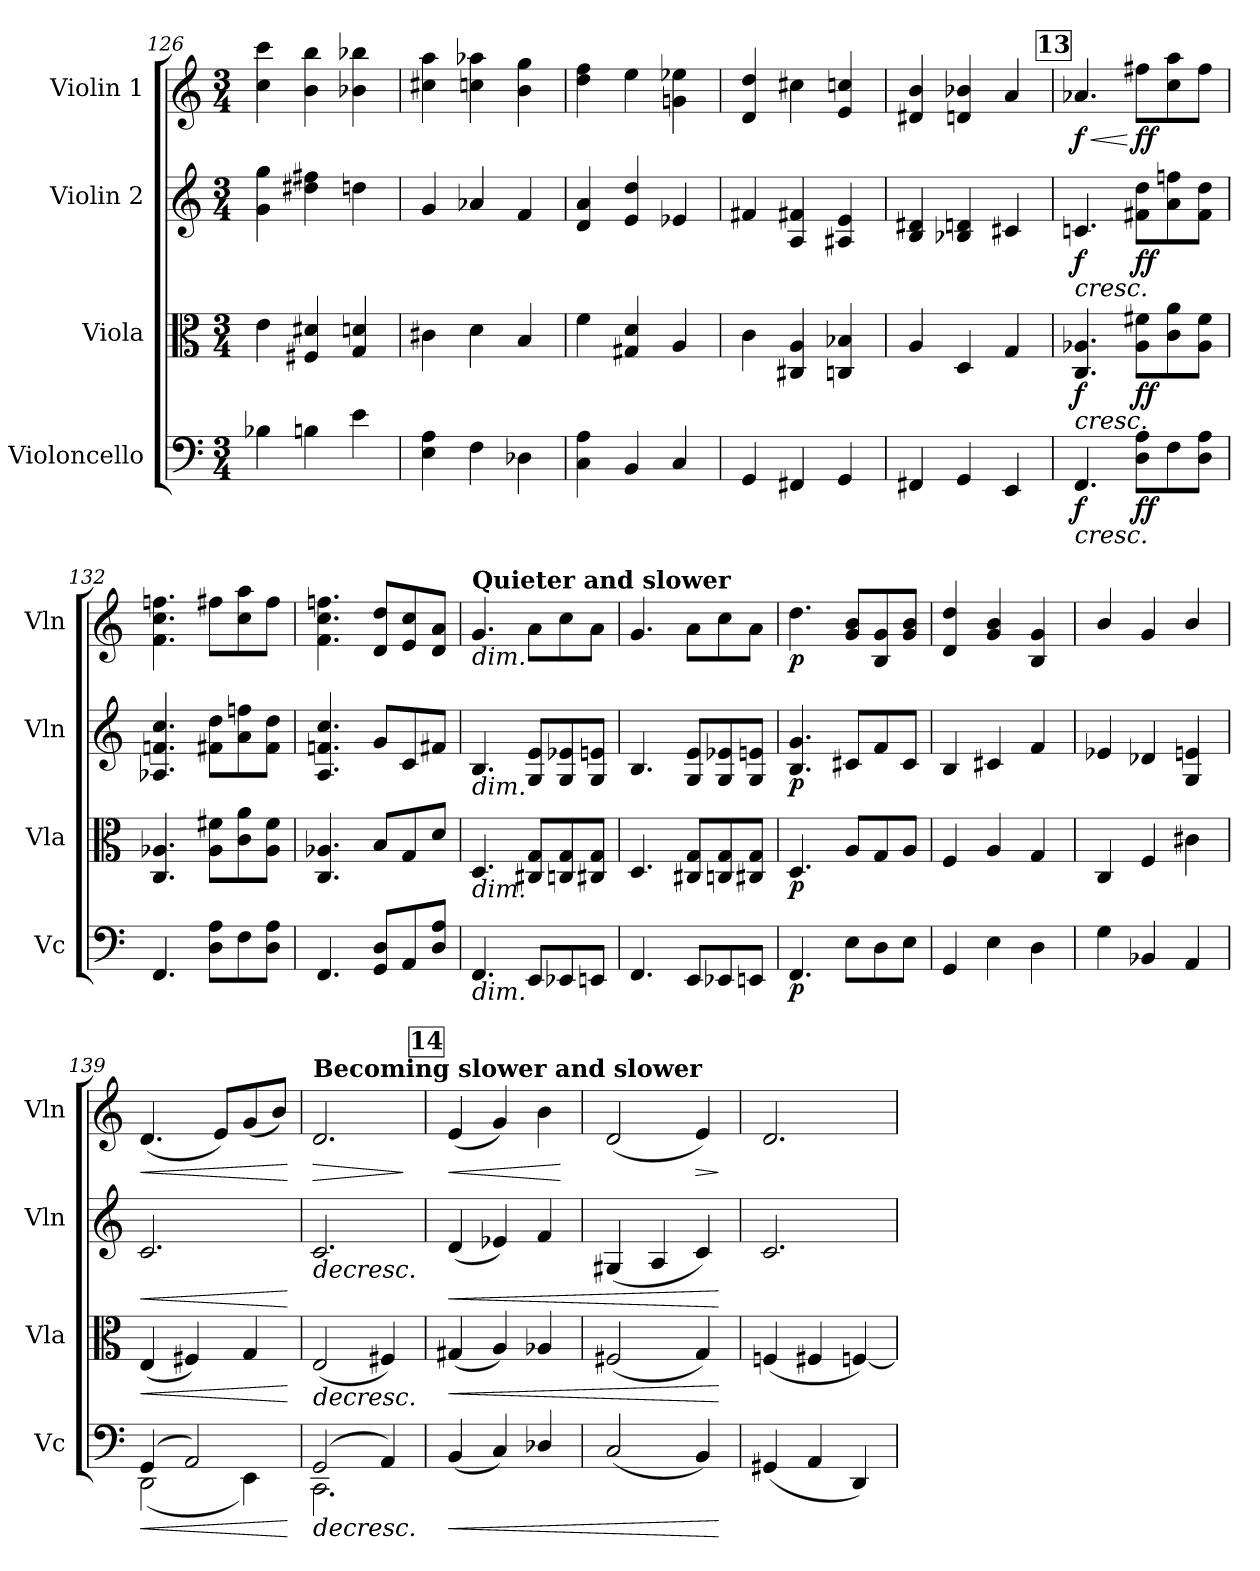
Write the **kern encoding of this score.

**kern	**dynam	**kern	**dynam	**kern	**dynam	**kern	**dynam
*part4	*part4	*part3	*part3	*part2	*part2	*part1	*part1
*staff4	*staff4	*staff3	*staff3	*staff2	*staff2	*staff1	*staff1
*I"Violoncello	*	*I"Viola	*	*I"Violin 2	*	*I"Violin 1	*
*I'Vc	*	*I'Vla	*	*I'Vln	*	*I'Vln	*
*clefF4	*	*clefC3	*	*clefG2	*	*clefG2	*
*k[]	*	*k[]	*	*k[]	*	*k[]	*
*M3/4	*	*M3/4	*	*M3/4	*	*M3/4	*
=126	=126	=126	=126	=126	=126	=126	=126
4B-X\	.	4e\	.	4g\ 4gg\	.	4cc\ 4ccc\	.
4Bn\	.	4F#X/ 4d#X/	.	4dd#X\ 4ff#X\	.	4b\ 4bb\	.
4e\	.	4G/ 4dn/	.	4ddn\	.	4b-X\ 4bb-X\	.
=127	=127	=127	=127	=127	=127	=127	=127
4E\ 4A\	.	4c#X\	.	4g/	.	4cc#X\ 4aa\	.
4F\	.	4d\	.	4a-X/	.	4ccn\ 4aa-X\	.
4D-X\	.	4B/	.	4f/	.	4b\ 4gg\	.
=128	=128	=128	=128	=128	=128	=128	=128
4C\ 4A\	.	4f\	.	4d/ 4a/	.	4dd\ 4ff\	.
4BB/	.	4G#X/ 4d/	.	4e/ 4dd/	.	4ee\	.
4C/	.	4A/	.	4e-X/	.	4gn\ 4ee-X\	.
=129	=129	=129	=129	=129	=129	=129	=129
4GG/	.	4c\	.	4f#X/	.	4d/ 4dd/	.
4FF#X/	.	4C#X/ 4A/	.	4A/ 4f#X/	.	4cc#X\	.
4GG/	.	4Cn/ 4B-X/	.	4A#X/ 4e/	.	4e/ 4ccn/	.
=130	=130	=130	=130	=130	=130	=130	=130
4FF#X/	.	4A/	.	4B/ 4d#X/	.	4d#X/ 4b/	.
4GG/	.	4D/	.	4B-X/ 4dn/	.	4dn/ 4b-X/	.
4EE/	.	4G/	.	4c#X/	.	4a/	.
!!LO:PB:g=z
!!LO:REH:place=s1:a:B:cj:fs=14:t=13
=131	=131	=131	=131	=131	=131	=131	=131
!	!LO:HP:b	!	!LO:HP:b	!	!LO:HP:b	!	!LO:HP:b
!	!LO:DY:n=1:b	!	!LO:DY:n=1:b	!	!LO:DY:n=1:b	!	!LO:DY:n=1:b
4.FF/	< f	4.C/ 4.A-X/	< f	4.cn/	< f	4.a-X/	< f
!	!LO:DY:n=2:b	!	!LO:DY:n=2:b	!	!LO:DY:n=2:b	!	!LO:DY:n=2:b
8D\ 8A\L	ff	8A-\ 8f#X\L	ff	8f#X\ 8dd\L	ff	8ff#X\L	[ ff
8F\	.	8c\ 8a\	.	8a\ 8ffn\	.	8cc\ 8aa\	.
8D\ 8A\J	.	8A-\ 8f#\J	.	8f#\ 8dd\J	.	8ff#\J	.
=132	=132	=132	=132	=132	=132	=132	=132
4.FF/	.	4.C/ 4.A-X/	.	4.A-X/ 4.fn/ 4.cc/	.	4.f\ 4.cc\ 4.ffn\	.
8D\ 8A\L	.	8A-\ 8f#X\L	.	8f#X\ 8dd\L	.	8ff#X\L	.
8F\	.	8c\ 8a\	.	8a\ 8ffn\	.	8cc\ 8aa\	.
8D\ 8A\J	.	8A-\ 8f#\J	.	8f#\ 8dd\J	.	8ff#\J	.
=133	=133	=133	=133	=133	=133	=133	=133
4.FF/	.	4.C/ 4.A-X/	.	4.A/ 4.fn/ 4.cc/	.	4.f\ 4.cc\ 4.ffn\	.
8GG/ 8D/L	.	8B/L	.	8g/L	.	8d/ 8dd/L	.
8AA/	.	8G/	.	8c/	.	8e/ 8cc/	.
8D/ 8A/J	.	8d/J	.	8f#X/J	.	8d/ 8a/J	.
=134	=134	=134	=134	=134	=134	=134	=134
!	!	!	!	!	!	!LO:TX:a:B:t=Quieter and slower	!
!	!	!	!	!	!	!LO:TX:b:i:t=dim.	!
!	!	!	!	!LO:TX:b:i:t=dim.	!	!	!
!	!	!LO:TX:b:i:t=dim.	!	!	!	!	!
!LO:TX:b:i:t=dim.	!	!	!	!	!	!	!
4.FF/	.	4.D/	.	4.B/	.	4.g/	.
8EE/L	.	8C#X/ 8G/L	.	8G/ 8e/L	.	8a\L	.
8EE-X/	.	8Cn/ 8G/	.	8G/ 8e-X/	.	8cc\	.
8EEn/J	.	8C#X/ 8G/J	.	8G/ 8en/J	.	8a\J	.
=135	=135	=135	=135	=135	=135	=135	=135
4.FF/	.	4.D/	.	4.B/	.	4.g/	.
8EE/L	.	8C#X/ 8G/L	.	8G/ 8e/L	.	8a\L	.
8EE-X/	.	8Cn/ 8G/	.	8G/ 8e-X/	.	8cc\	.
8EEn/J	.	8C#X/ 8G/J	.	8G/ 8en/J	.	8a\J	.
=136	=136	=136	=136	=136	=136	=136	=136
!	!LO:DY:b	!	!LO:DY:b	!	!LO:DY:b	!	!LO:DY:b
4.FF/	p	4.D/	p	4.B/ 4.g/	p	4.dd\	p
8E\L	.	8A/L	.	8c#X/L	.	8g/ 8b/L	.
8D\	.	8G/	.	8f/	.	8B/ 8g/	.
8E\J	.	8A/J	.	8c#/J	.	8g/ 8b/J	.
!!LO:LB:g=z
=137	=137	=137	=137	=137	=137	=137	=137
4GG/	.	4F/	.	4B/	.	4d/ 4dd/	.
4E\	.	4A/	.	4c#X/	.	4g/ 4b/	.
4D\	.	4G/	.	4f/	.	4B/ 4g/	.
=138	=138	=138	=138	=138	=138	=138	=138
4G\	.	4C/	.	4e-X/	.	4b/	.
4BB-X/	.	4F/	.	4d-X/	.	4g/	.
4AA/	.	4c#X\	.	4G/ 4en/	.	4b/	.
=139	=139	=139	=139	=139	=139	=139	=139
!	!LO:HP:b	!	!LO:HP:b	!	!LO:HP:b	!	!LO:HP:b
*^	*	*	*	*	*	*	*
(4GG/	(2DD\	<	(4E/	<	2.c/	<	(4.d/	<
2AA/)	.	.	4F#X/)	.	.	.	.	.
.	.	.	.	.	.	.	8e/L)	.
.	4EE\)	.	4G/	.	.	.	(8g/	.
.	.	.	.	.	.	.	8b/J)	.
*v	*v	*	*	*	*	*	*	*
.	[	.	[	.	[	.	[
=140	=140	=140	=140	=140	=140	=140	=140
!	!	!	!	!	!	!LO:TX:a:B:t=Becoming slower and slower	!
!	!LO:HP:b	!	!LO:HP:b	!	!LO:HP:b	!	!LO:HP:b
*^	*	*	*	*	*	*	*
(2GG/	2.CC\	>	(2E/	>	2.c/	>	2.d/	>
4AA/)	.	.	4F#X/)	.	.	.	.	.
*v	*v	*	*	*	*	*	*	*
.	[	.	[	.	[	.	]
!!LO:REH:place=s1:a:B:cj:fs=14:t=14
=141	=141	=141	=141	=141	=141	=141	=141
!	!LO:HP:b	!	!LO:HP:b	!	!LO:HP:b	!	!LO:HP:b
(4BB/	<	(4G#X/	<	(4d/	<	(4e/	<
4C/)	.	4A/)	.	4e-X/)	.	4g/)	.
4D-X/	.	4A-X/	.	4f/	.	4b\	.
.	]	.	]	.	]	.	[
=142	=142	=142	=142	=142	=142	=142	=142
(2C/	.	(2F#X/	.	(4G#X/	.	(2d/	.
.	.	.	.	4A/	.	.	.
!	!	!	!	!	!	!	!LO:HP:b
4BB/)	.	4G/)	.	4c/)	.	4e/)	>
.	[	.	[	.	[	.	]
=143	=143	=143	=143	=143	=143	=143	=143
(4GG#X/	.	(4Fn/	.	2.c/	.	2.d/	.
4AA/	.	4F#X/	.	.	.	.	.
4DD/)	.	[4Fn/)	.	.	.	.	.
=	=	=	=	=	=	=	=
*-	*-	*-	*-	*-	*-	*-	*-
